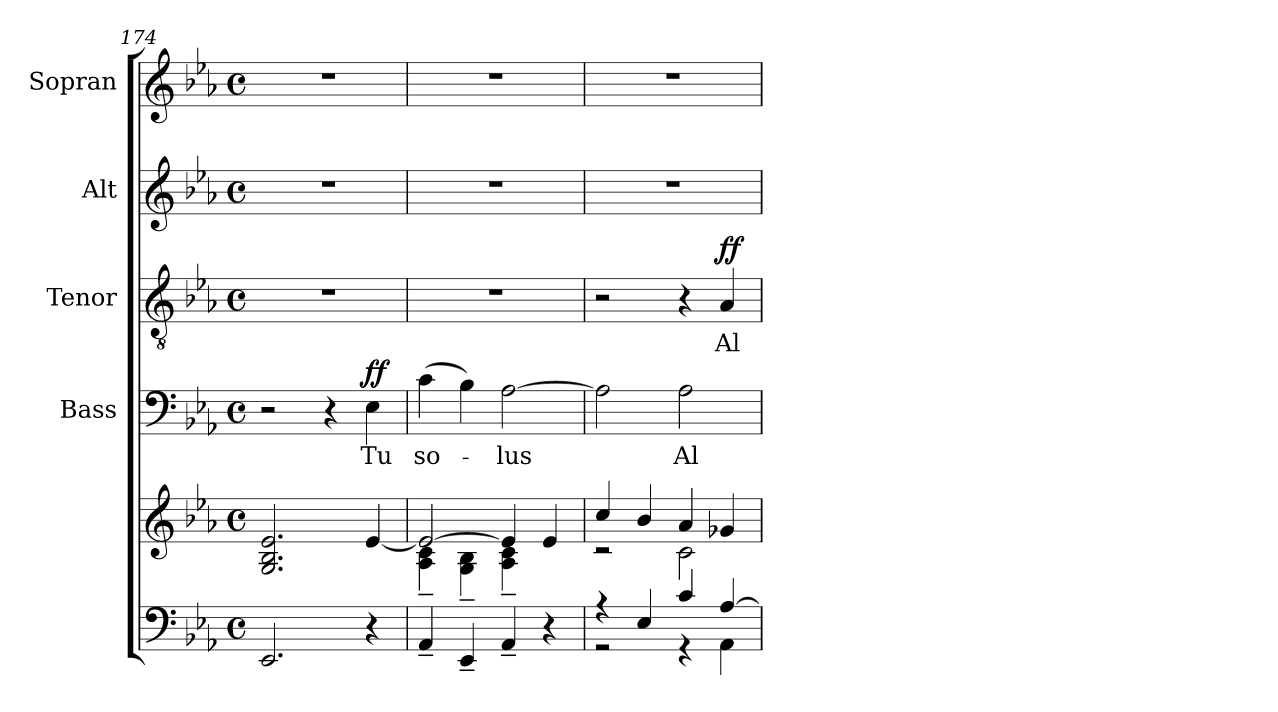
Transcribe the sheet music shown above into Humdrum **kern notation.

**kern	**kern	**kern	**text	**dynam	**kern	**text	**dynam	**kern	**kern
*part5	*part5	*part4	*part4	*part4	*part3	*part3	*part3	*part2	*part1
*staff6	*staff5	*staff4	*staff4	*staff4	*staff3	*staff3	*staff3	*staff2	*staff1
*	*	*I"Bass	*	*	*I"Tenor	*	*	*I"Alt	*I"Sopran
*	*	*I'B.	*	*	*I'T.	*	*	*I'A.	*I'S.
*clefF4	*clefG2	*clefF4	*	*	*clefGv2	*	*	*clefG2	*clefG2
*k[b-e-a-]	*k[b-e-a-]	*k[b-e-a-]	*	*	*k[b-e-a-]	*	*	*k[b-e-a-]	*k[b-e-a-]
*E-:	*E-:	*E-:	*	*	*E-:	*	*	*E-:	*E-:
*M4/4	*M4/4	*M4/4	*	*	*M4/4	*	*	*M4/4	*M4/4
*met(c)	*met(c)	*met(c)	*	*	*met(c)	*	*	*met(c)	*met(c)
=174	=174	=174	=174	=174	=174	=174	=174	=174	=174
2.EE-/	2.G/ 2.B-/ 2.e-/	2r	.	.	1r	.	.	1r	1r
.	.	4r	.	.	.	.	.	.	.
!	!	!	!LO:LY:b	!LO:DY:a	!	!	!	!	!
4r	[4e-/	4E-\	Tu	ff	.	.	.	.	.
=175	=175	=175	=175	=175	=175	=175	=175	=175	=175
*	*^	*	*	*	*	*	*	*	*
!	!	!	!	!LO:LY:b	!	!	!	!	!	!
4AA-~</	2e-/_	4A-\~< 4c\~<	(>4c\	so-	.	1r	.	.	1r	1r
4EE-~</	.	4G\~< 4B-\~<	4B-\)	.	.	.	.	.	.	.
!	!	!	!	!LO:LY:b	!	!	!	!	!	!
4AA-~</	4e-/]	4A-\~< 4c\~<	[2A-\	-lus	.	.	.	.	.	.
4r	4e-/	4ryy	.	.	.	.	.	.	.	.
=176	=176	=176	=176	=176	=176	=176	=176	=176	=176	=176
*^	*	*	*	*	*	*	*	*	*	*
4rG	2rGG	4cc/	2rc	2A-\]	.	.	2r	.	.	1r	1r
4E-/	.	4b-/	.	.	.	.	.	.	.	.	.
!	!	!	!	!	!LO:LY:b	!	!	!	!	!	!
4c/	4rGG	4a-/	2c\	2A-\	Al-	.	4r	.	.	.	.
!	!	!	!	!	!	!	!	!LO:LY:b	!LO:DY:a	!	!
[>4A-/	4AA-\	4g-X/	.	.	.	.	4A-/	Al-	ff	.	.
*v	*v	*	*	*	*	*	*	*	*	*	*
*	*v	*v	*	*	*	*	*	*	*	*
=	=	=	=	=	=	=	=	=	=
*-	*-	*-	*-	*-	*-	*-	*-	*-	*-
